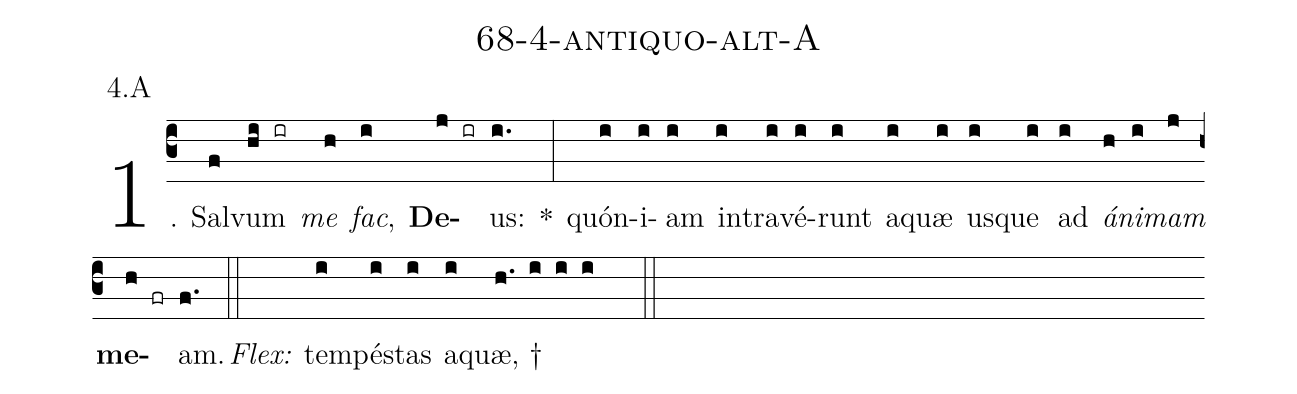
name: 68-4-antiquo-alt-A;
annotation: 4.A;
%%
(c3)1. Sal(f)vum(hi ir) <i>me</i>(h) <i>fac</i>,(i) <b>De</b>(j ir)us:(i.) *(:) quón(i)i(i)am(i) in(i)tra(i)vé(i)runt(i) a(i)quæ(i) us(i)que(i) ad(i) <i>á</i>(h)<i>ni</i>(i)<i>mam</i>(j) <b>me</b>(h fr)am.(f.) (::)
<i>Flex:</i>()  tem(i)pés(i)tas(i) a(i)quæ, †(h. i i i  ::)
